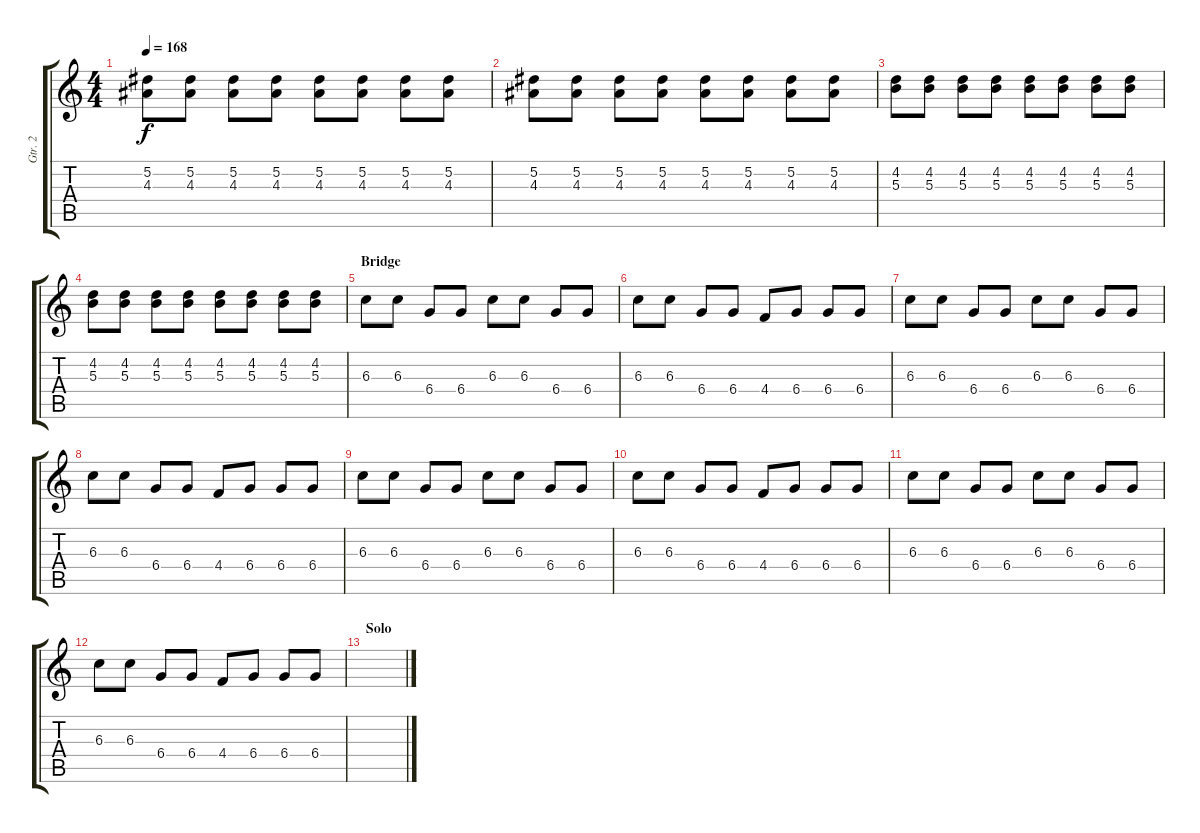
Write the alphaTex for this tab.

\track ("Gtr. 2" "Gtr. 2") {instrument distortionguitar}
\staff {score tabs}
\tuning (Eb4 Bb3 Gb3 Db3 Ab2 Db2) {hide}
\ts (4 4)
\tempo 168
\clef g2
\ks aminor
(5.2 4.3).8{dy f} (5.2 4.3).8 (5.2 4.3).8 (5.2 4.3).8 (5.2 4.3).8 (5.2 4.3).8 (5.2 4.3).8 (5.2 4.3).8 |
(5.2 4.3).8 (5.2 4.3).8 (5.2 4.3).8 (5.2 4.3).8 (5.2 4.3).8 (5.2 4.3).8 (5.2 4.3).8 (5.2 4.3).8 |
(4.2 5.3).8 (4.2 5.3).8 (4.2 5.3).8 (4.2 5.3).8 (4.2 5.3).8 (4.2 5.3).8 (4.2 5.3).8 (4.2 5.3).8 |
(4.2 5.3).8 (4.2 5.3).8 (4.2 5.3).8 (4.2 5.3).8 (4.2 5.3).8 (4.2 5.3).8 (4.2 5.3).8 (4.2 5.3).8 |
\section ("" "Bridge")
6.3.8 6.3.8 6.4.8 6.4.8 6.3.8 6.3.8 6.4.8 6.4.8 |
6.3.8 6.3.8 6.4.8 6.4.8 4.4.8 6.4.8 6.4.8 6.4.8 |
6.3.8 6.3.8 6.4.8 6.4.8 6.3.8 6.3.8 6.4.8 6.4.8 |
6.3.8 6.3.8 6.4.8 6.4.8 4.4.8 6.4.8 6.4.8 6.4.8 |
6.3.8 6.3.8 6.4.8 6.4.8 6.3.8 6.3.8 6.4.8 6.4.8 |
6.3.8 6.3.8 6.4.8 6.4.8 4.4.8 6.4.8 6.4.8 6.4.8 |
6.3.8 6.3.8 6.4.8 6.4.8 6.3.8 6.3.8 6.4.8 6.4.8 |
6.3.8 6.3.8 6.4.8 6.4.8 4.4.8 6.4.8 6.4.8 6.4.8 |
\section ("" "Solo")
